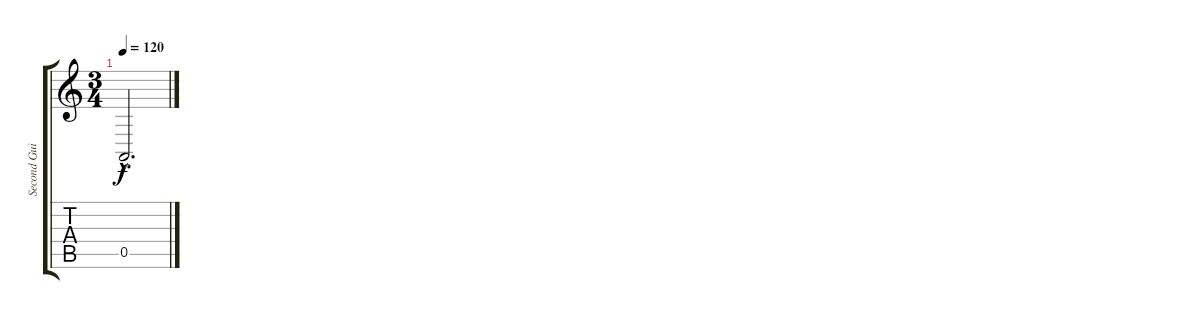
\track ("Second Guitar" "Second Gui") {instrument acousticgrandpiano}
\staff {score tabs}
\tuning (E4 B3 G3 D3 A2 E2) {hide}
\ts (3 4)
\tempo 120
\clef g2
\ks c
0.5{hac t}.2{d dy f}
